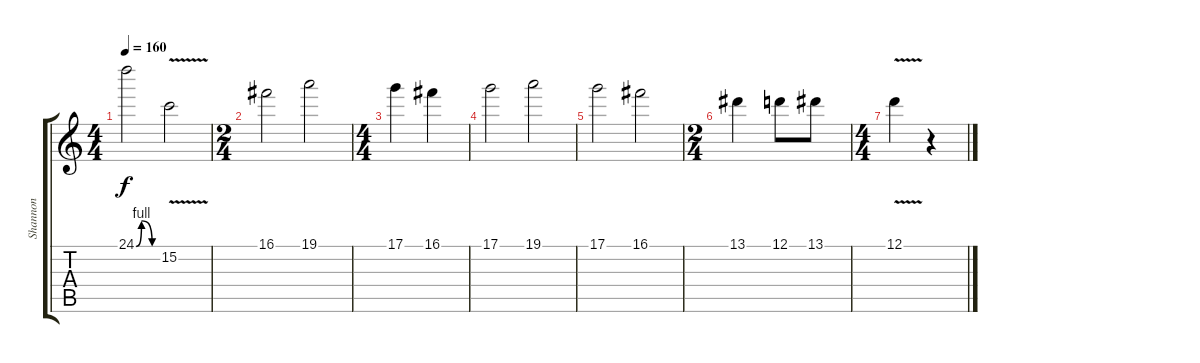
\track ("Shannon" "Shannon") {instrument distortionguitar}
\staff {score tabs}
\tuning (D4 A3 F3 C3 G2 D2) {hide}
\ts (4 4)
\tempo 160
\clef g2
\ks c
24.1{be (custom 0 0 15 4 45 0 60 0)}.2{dy f} 15.2{v}.2 |
\ts (2 4)
16.1.2 19.1.2 |
\ts (4 4)
17.1.4 16.1.4 |
17.1.2 19.1.2 |
17.1.2 16.1.2 |
\ts (2 4)
13.1.4 12.1.8 13.1.8 |
\ts (4 4)
12.1{v}.4 r.4
